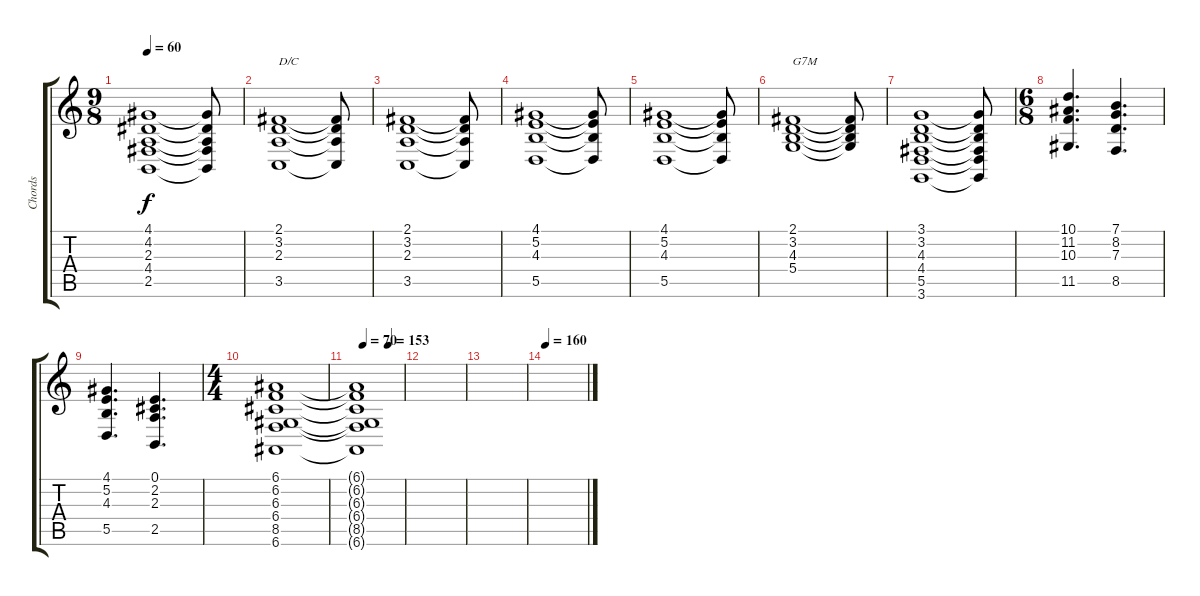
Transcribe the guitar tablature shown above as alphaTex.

\track ("Chords" "Chords") {instrument pad7halo}
\staff {score tabs}
\tuning (E4 B3 G3 D3 A2 E2) {hide}
\ts (9 8)
\tempo 60
\clef g2
\ks c
(4.1 4.2 2.3 4.4 2.5).1{dy f} (4.1{t} 4.2{t} 2.3{t} 4.4{t} 2.5{t}).8 |
(2.1 3.2 2.3 3.5).1{txt "D/C"} (2.1{t} 3.2{t} 2.3{t} 3.5{t}).8 |
(2.1 3.2 2.3 3.5).1 (2.1{t} 3.2{t} 2.3{t} 3.5{t}).8 |
(4.1 5.2 4.3 5.5).1 (4.1{t} 5.2{t} 4.3{t} 5.5{t}).8 |
(4.1 5.2 4.3 5.5).1 (4.1{t} 5.2{t} 4.3{t} 5.5{t}).8 |
(2.1 3.2 4.3 5.4).1{txt "G7M"} (2.1{t} 3.2{t} 4.3{t} 5.4{t}).8 |
(3.1 3.2 4.3 4.4 5.5 3.6).1 (3.1{t} 3.2{t} 4.3{t} 4.4{t} 5.5{t} 3.6{t}).8 |
\ts (6 8)
(10.1 11.2 10.3 11.5).4{d} (7.1 8.2 7.3 8.5).4{d} |
(4.1 5.2 4.3 5.5).4{d} (0.1 2.2 2.3 2.5).4{d} |
\ts (4 4)
(6.1 6.2 6.3 6.4 8.5 6.6).1 |
\tempo 70
\tempo (153 0.625)
(6.1{t} 6.2{t} 6.3{t} 6.4{t} 8.5{t} 6.6{t}).1 |
|
|
\tempo 160
